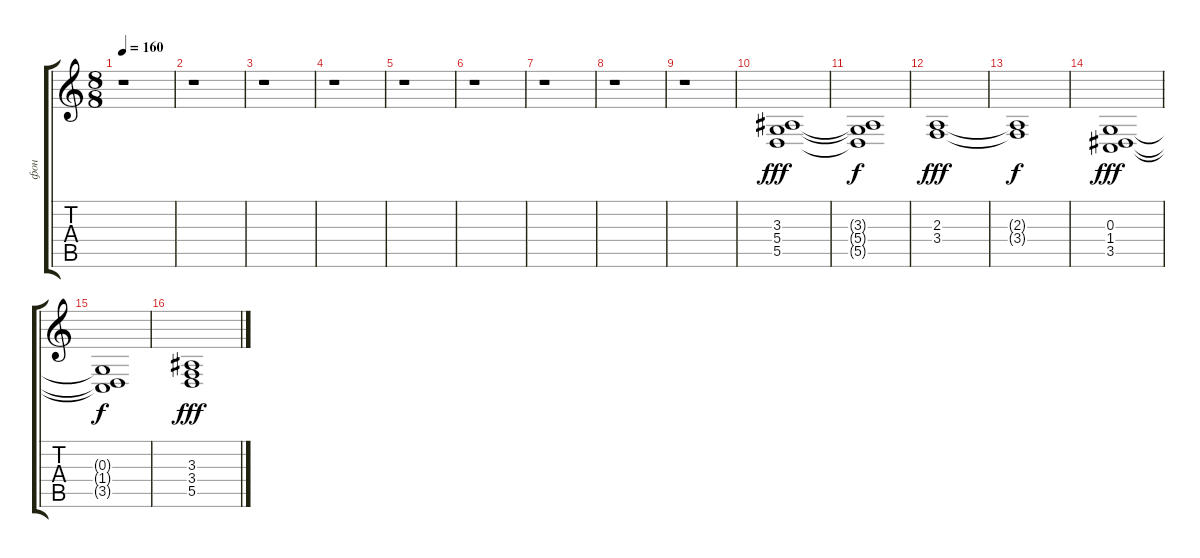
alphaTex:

\track ("фон" "фон") {instrument pad2warm}
\staff {score tabs}
\tuning (E4 B3 G3 D3 A2 E2) {hide}
\ts (8 8)
\tempo 160
\clef g2
\ks c
r.1{dy fff instrument pad2warm} |
r.1 |
r.1 |
r.1 |
r.1 |
r.1 |
r.1 |
r.1 |
r.1 |
(3.3 5.4 5.5).1 |
(3.3{t} 5.4{t} 5.5{t}).1{dy f} |
(2.3 3.4).1{dy fff} |
(2.3{t} 3.4{t}).1{dy f} |
(0.3 1.4 3.5).1{dy fff} |
(0.3{t} 1.4{t} 3.5{t}).1{dy f} |
(3.3 3.4 5.5).1{dy fff}
